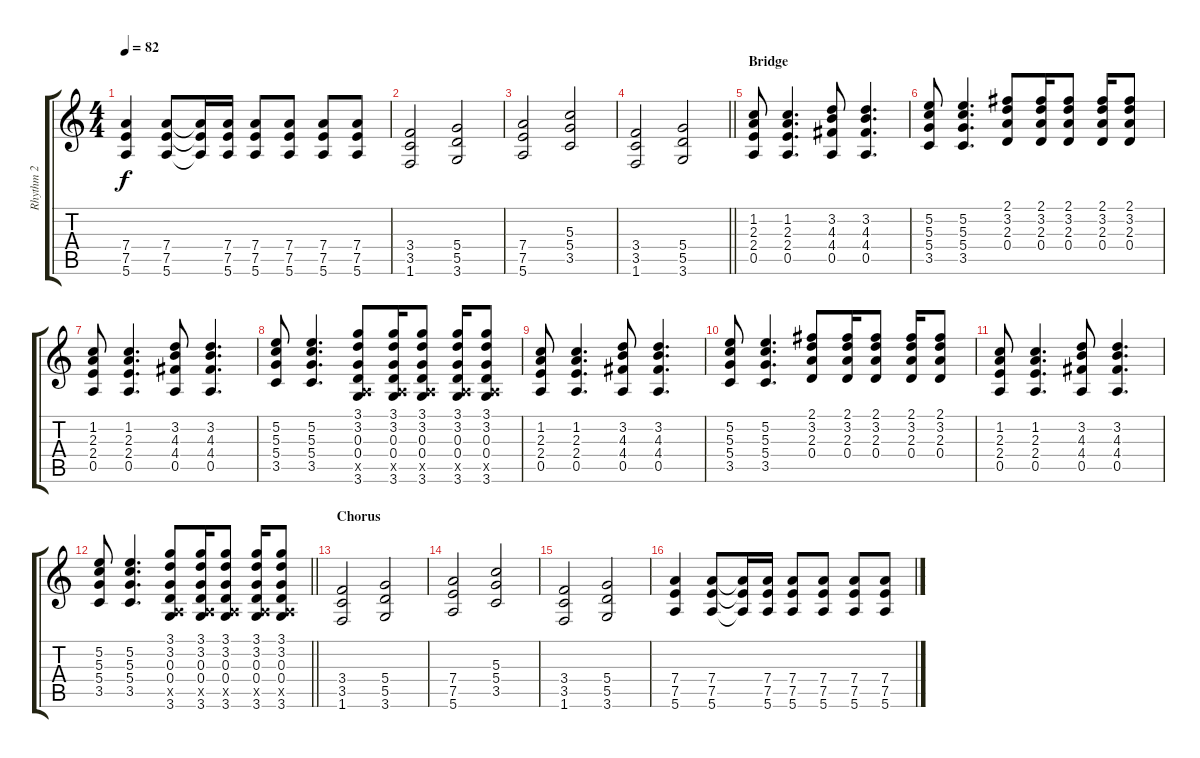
\track ("Rhythm 2" "Rhythm 2") {instrument distortionguitar}
\staff {score tabs}
\tuning (E4 B3 G3 D3 A2 E2) {hide}
\ts (4 4)
\tempo 82
\clef g2
\ks c
(7.4 7.5 5.6).4{dy f} (7.4 7.5 5.6).8 (7.4{t} 7.5{t} 5.6{t}).16 (7.4 7.5 5.6).16 (7.4 7.5 5.6).8 (7.4 7.5 5.6).8 (7.4 7.5 5.6).8 (7.4 7.5 5.6).8 |
(3.4 3.5 1.6).2 (5.4 5.5 3.6).2 |
(7.4 7.5 5.6).2 (5.3 5.4 3.5).2 |
\barLineRight lightlight
(3.4 3.5 1.6).2 (5.4 5.5 3.6).2 |
\section ("" "Bridge")
(1.2 2.3 2.4 0.5).8 (1.2 2.3 2.4 0.5).4{d} (3.2 4.3 4.4 0.5).8 (3.2 4.3 4.4 0.5).4{d} |
(5.2 5.3 5.4 3.5).8 (5.2 5.3 5.4 3.5).4{d} (2.1 3.2 2.3 0.4).8 (2.1 3.2 2.3 0.4).16 (2.1 3.2 2.3 0.4).8 (2.1 3.2 2.3 0.4).16 (2.1 3.2 2.3 0.4).8 |
(1.2 2.3 2.4 0.5).8 (1.2 2.3 2.4 0.5).4{d} (3.2 4.3 4.4 0.5).8 (3.2 4.3 4.4 0.5).4{d} |
(5.2 5.3 5.4 3.5).8 (5.2 5.3 5.4 3.5).4{d} (3.1 3.2 0.3 0.4 0.5{x} 3.6).8 (3.1 3.2 0.3 0.4 0.5{x} 3.6).16 (3.1 3.2 0.3 0.4 0.5{x} 3.6).8 (3.1 3.2 0.3 0.4 0.5{x} 3.6).16 (3.1 3.2 0.3 0.4 0.5{x} 3.6).8 |
(1.2 2.3 2.4 0.5).8 (1.2 2.3 2.4 0.5).4{d} (3.2 4.3 4.4 0.5).8 (3.2 4.3 4.4 0.5).4{d} |
(5.2 5.3 5.4 3.5).8 (5.2 5.3 5.4 3.5).4{d} (2.1 3.2 2.3 0.4).8 (2.1 3.2 2.3 0.4).16 (2.1 3.2 2.3 0.4).8 (2.1 3.2 2.3 0.4).16 (2.1 3.2 2.3 0.4).8 |
(1.2 2.3 2.4 0.5).8 (1.2 2.3 2.4 0.5).4{d} (3.2 4.3 4.4 0.5).8 (3.2 4.3 4.4 0.5).4{d} |
\barLineRight lightlight
(5.2 5.3 5.4 3.5).8 (5.2 5.3 5.4 3.5).4{d} (3.1 3.2 0.3 0.4 0.5{x} 3.6).8 (3.1 3.2 0.3 0.4 0.5{x} 3.6).16 (3.1 3.2 0.3 0.4 0.5{x} 3.6).8 (3.1 3.2 0.3 0.4 0.5{x} 3.6).16 (3.1 3.2 0.3 0.4 0.5{x} 3.6).8 |
\section ("" "Chorus")
(3.4 3.5 1.6).2 (5.4 5.5 3.6).2 |
(7.4 7.5 5.6).2 (5.3 5.4 3.5).2 |
(3.4 3.5 1.6).2 (5.4 5.5 3.6).2 |
(7.4 7.5 5.6).4 (7.4 7.5 5.6).8 (7.4{t} 7.5{t} 5.6{t}).16 (7.4 7.5 5.6).16 (7.4 7.5 5.6).8 (7.4 7.5 5.6).8 (7.4 7.5 5.6).8 (7.4 7.5 5.6).8
